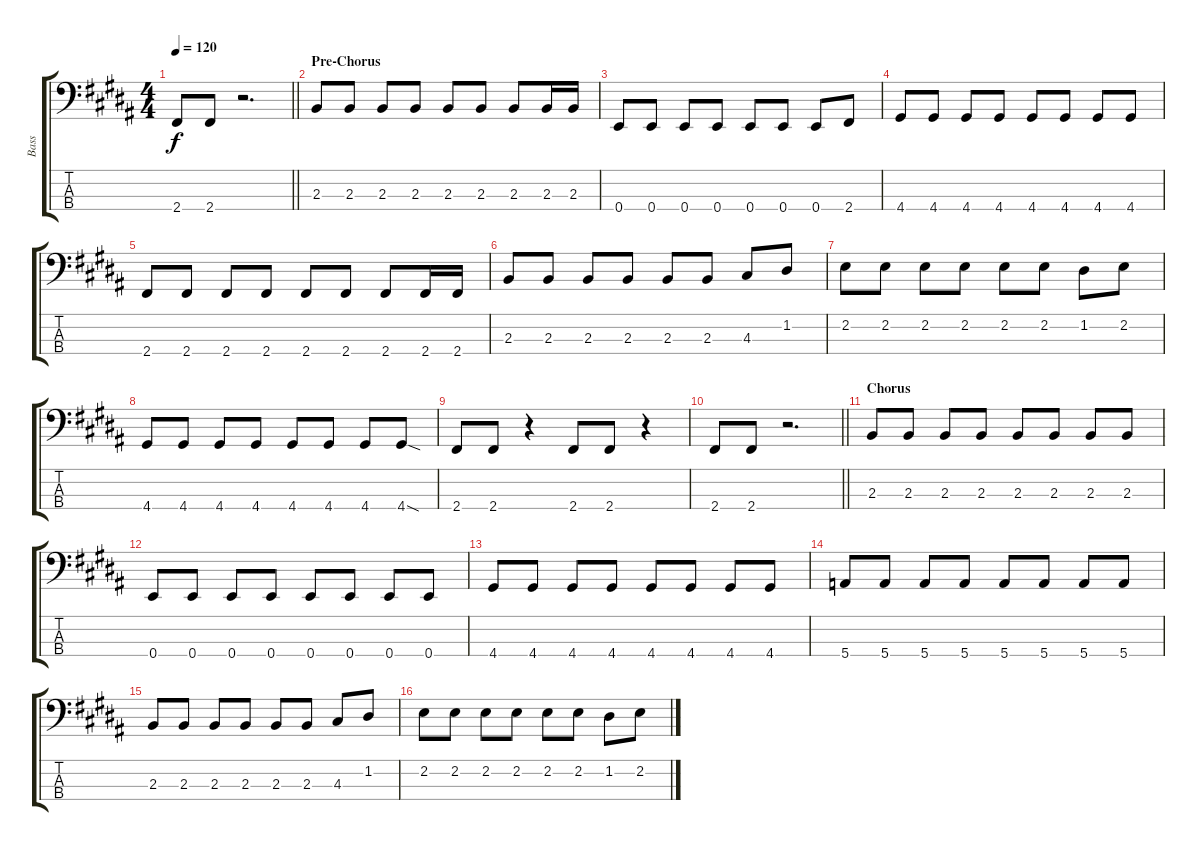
\track ("Bass" "Bass") {instrument electricbassfinger}
\staff {score tabs}
\tuning (G2 D2 A1 E1) {hide}
\ts (4 4)
\tempo 120
\clef f4
\barLineRight lightlight
\ks b
2.4.8{dy f} 2.4.8 r.2{d} |
\section ("" "Pre-Chorus")
2.3.8 2.3.8 2.3.8 2.3.8 2.3.8 2.3.8 2.3.8 2.3.16 2.3.16 |
0.4.8 0.4.8 0.4.8 0.4.8 0.4.8 0.4.8 0.4.8 2.4.8 |
4.4.8 4.4.8 4.4.8 4.4.8 4.4.8 4.4.8 4.4.8 4.4.8 |
2.4.8 2.4.8 2.4.8 2.4.8 2.4.8 2.4.8 2.4.8 2.4.16 2.4.16 |
2.3.8 2.3.8 2.3.8 2.3.8 2.3.8 2.3.8 4.3.8 1.2.8 |
2.2.8 2.2.8 2.2.8 2.2.8 2.2.8 2.2.8 1.2.8 2.2.8 |
4.4.8 4.4.8 4.4.8 4.4.8 4.4.8 4.4.8 4.4.8 4.4{sod}.8 |
2.4.8 2.4.8 r.4 2.4.8 2.4.8 r.4 |
\barLineRight lightlight
2.4.8 2.4.8 r.2{d} |
\section ("" "Chorus")
2.3.8 2.3.8 2.3.8 2.3.8 2.3.8 2.3.8 2.3.8 2.3.8 |
0.4.8 0.4.8 0.4.8 0.4.8 0.4.8 0.4.8 0.4.8 0.4.8 |
4.4.8 4.4.8 4.4.8 4.4.8 4.4.8 4.4.8 4.4.8 4.4.8 |
5.4.8 5.4.8 5.4.8 5.4.8 5.4.8 5.4.8 5.4.8 5.4.8 |
2.3.8 2.3.8 2.3.8 2.3.8 2.3.8 2.3.8 4.3.8 1.2.8 |
2.2.8 2.2.8 2.2.8 2.2.8 2.2.8 2.2.8 1.2.8 2.2.8
